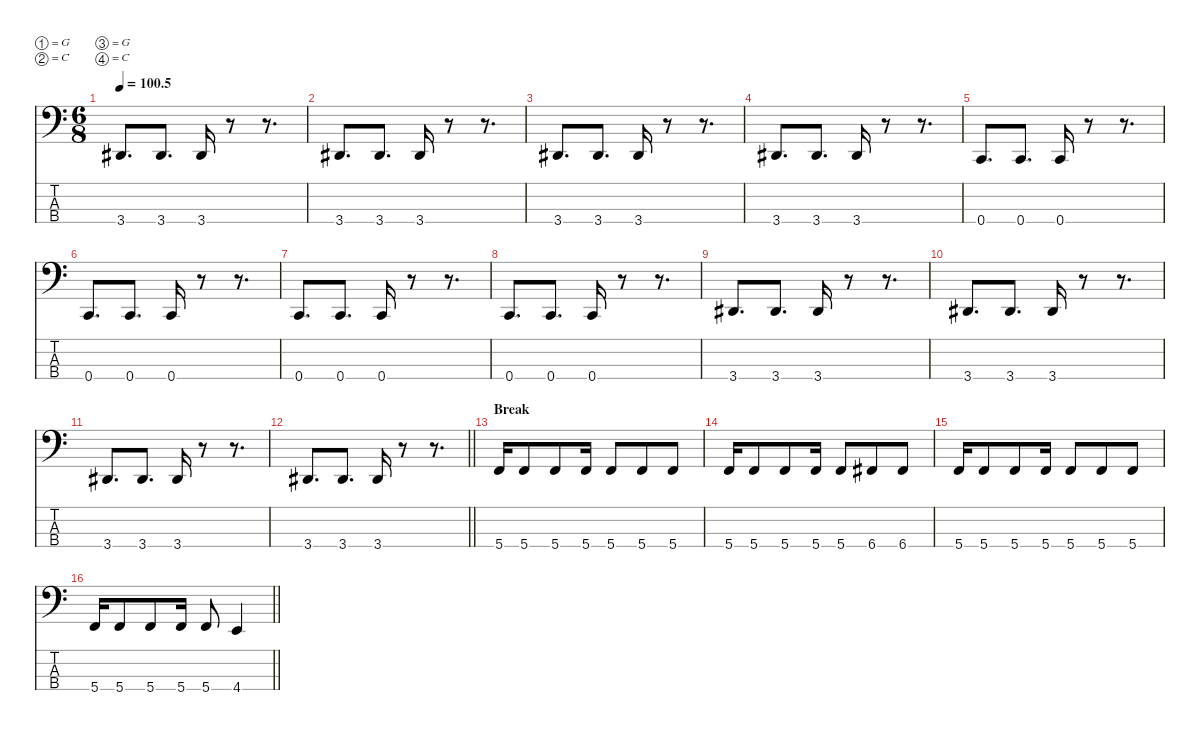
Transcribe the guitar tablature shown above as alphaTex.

\defaultSystemsLayout 4
\hideDynamics
\bracketExtendMode nobrackets
\singleTrackTrackNamePolicy hidden
\multiTrackTrackNamePolicy hidden
\firstSystemTrackNameMode fullname
\firstSystemTrackNameOrientation horizontal
\otherSystemsTrackNameOrientation horizontal
\track ("Bass guitar" "el.bs.") {instrument electricbassfinger}
\staff {score tabs}
\tuning (G2 C2 G1 C1)
\ts (6 8)
\tempo
100.5
\accidentals auto
\clef f4
\ottava regular
\simile none
\ks c
3.4{acc #}.8{d dy f beam Up} 3.4{acc #}.8{d beam Up} 3.4{acc #}.16{beam Up} r.8{beam Up} r.8{d beam Up} |
3.4{acc #}.8{d beam Up} 3.4{acc #}.8{d beam Up} 3.4{acc #}.16{beam Up} r.8{beam Up} r.8{d beam Up} |
3.4{acc #}.8{d beam Up} 3.4{acc #}.8{d beam Up} 3.4{acc #}.16{beam Up} r.8{beam Up} r.8{d beam Up} |
3.4{acc #}.8{d beam Up} 3.4{acc #}.8{d beam Up} 3.4{acc #}.16{beam Up} r.8{beam Up} r.8{d beam Up} |
0.4.8{d beam Up} 0.4.8{d beam Up} 0.4.16{beam Up} r.8{beam Up} r.8{d beam Up} |
0.4.8{d beam Up} 0.4.8{d beam Up} 0.4.16{beam Up} r.8{beam Up} r.8{d beam Up} |
0.4.8{d beam Up} 0.4.8{d beam Up} 0.4.16{beam Up} r.8{beam Up} r.8{d beam Up} |
0.4.8{d beam Up} 0.4.8{d beam Up} 0.4.16{beam Up} r.8{beam Up} r.8{d beam Up} |
3.4{acc #}.8{d beam Up} 3.4{acc #}.8{d beam Up} 3.4{acc #}.16{beam Up} r.8{beam Up} r.8{d beam Up} |
3.4{acc #}.8{d beam Up} 3.4{acc #}.8{d beam Up} 3.4{acc #}.16{beam Up} r.8{beam Up} r.8{d beam Up} |
3.4{acc #}.8{d beam Up} 3.4{acc #}.8{d beam Up} 3.4{acc #}.16{beam Up} r.8{beam Up} r.8{d beam Up} |
\barLineRight lightlight
3.4{acc #}.8{d beam Up} 3.4{acc #}.8{d beam Up} 3.4{acc #}.16{beam Up} r.8{beam Up} r.8{d beam Up} |
\section ("" "Break")
5.4.16{beam Up} 5.4.8{beam Up} 5.4.8{beam Up} 5.4.16{beam Up} 5.4.8{beam Up} 5.4.8{beam Up} 5.4.8{beam Up} |
5.4.16{beam Up} 5.4.8{beam Up} 5.4.8{beam Up} 5.4.16{beam Up} 5.4.8{beam Up} 6.4{acc #}.8{beam Up} 6.4{acc #}.8{beam Up} |
5.4.16{beam Up} 5.4.8{beam Up} 5.4.8{beam Up} 5.4.16{beam Up} 5.4.8{beam Up} 5.4.8{beam Up} 5.4.8{beam Up} |
\barLineRight lightlight
5.4.16{beam Up} 5.4.8{beam Up} 5.4.8{beam Up} 5.4.16{beam Up} 5.4.8{beam Up} 4.4.4{beam Up}
